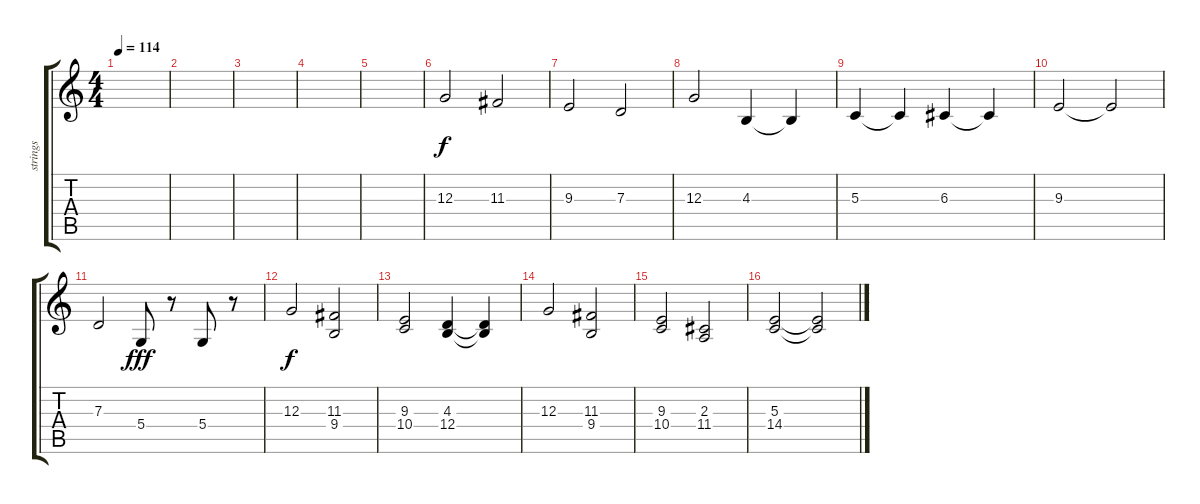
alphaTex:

\track ("strings" "strings") {instrument stringensemble2}
\staff {score tabs}
\tuning (E4 B3 G3 D3 A2 E2) {hide}
\ts (4 4)
\tempo 114
\clef g2
\ks c
|
|
|
|
|
12.3.2 11.3.2 |
9.3.2 7.3.2 |
12.3.2 4.3.4 4.3{t}.4 |
5.3.4 5.3{t}.4 6.3.4 6.3{t}.4 |
9.3.2 9.3{t}.2 |
7.3.2 5.4.8{dy fff volume 16} r.8 5.4.8 r.8 |
12.3.2{dy f} (11.3 9.4).2 |
(9.3 10.4).2 (4.3 12.4).4 (4.3{t} 12.4{t}).4 |
12.3.2 (11.3 9.4).2 |
(9.3 10.4).2 (2.3 11.4).2 |
(5.3 14.4).2 (5.3{t} 14.4{t}).2
